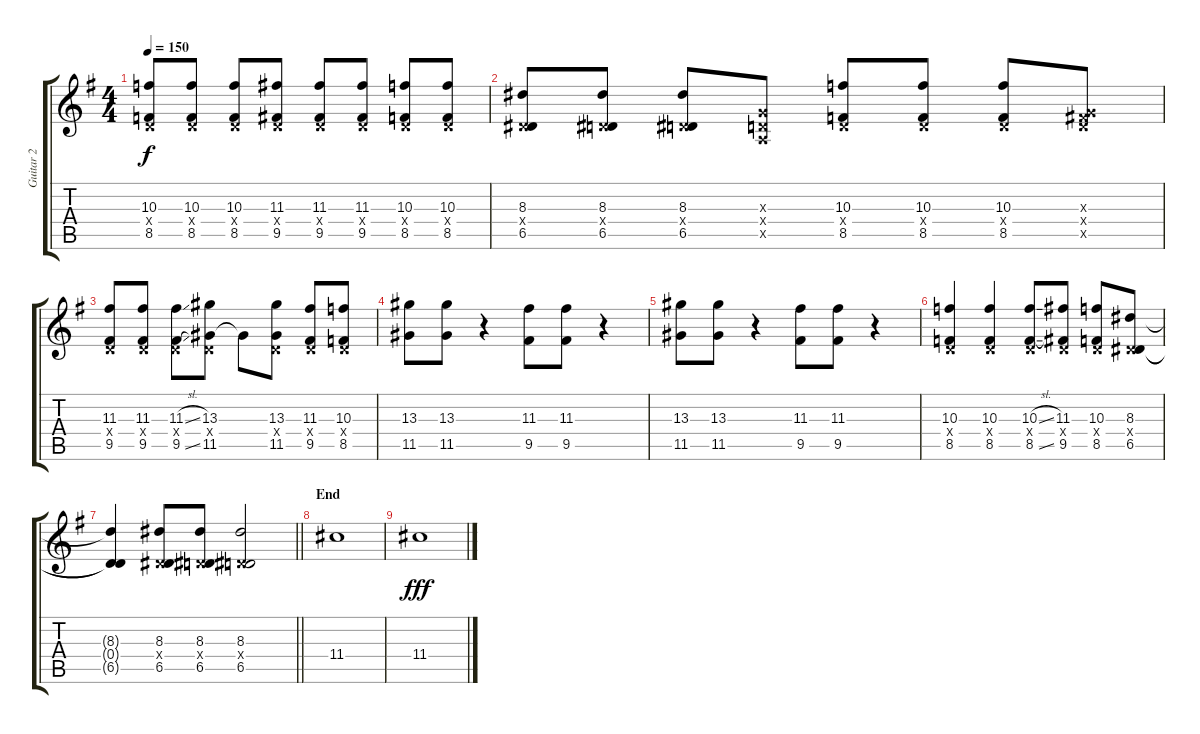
\track ("Guitar 2" "Guitar 2") {instrument distortionguitar}
\staff {score tabs}
\tuning (E4 B3 G3 D3 A2 D2) {hide}
\ts (4 4)
\tempo 150
\clef g2
\ks eminor
(10.3 0.4{x} 8.5).8{dy f} (10.3 0.4{x} 8.5).8 (10.3 0.4{x} 8.5).8 (11.3 0.4{x} 9.5).8 (11.3 0.4{x} 9.5).8 (11.3 0.4{x} 9.5).8 (10.3 0.4{x} 8.5).8 (10.3 0.4{x} 8.5).8 |
(8.3 0.4{x} 6.5).8 (8.3 0.4{x} 6.5).8 (8.3 0.4{x} 6.5).8 (0.3{x} 0.4{x} 0.5{x}).8 (10.3 0.4{x} 8.5).8 (10.3 0.4{x} 8.5).8 (10.3 0.4{x} 8.5).8 (0.3{x} 0.4{x} 9.5{x}).8 |
(11.3 0.4{x} 9.5).8 (11.3 0.4{x} 9.5).8 (11.3{sl} 0.4{x} 9.5{sl}).8 (13.3 0.4{x} 11.5).8 11.5{t}.8 (13.3 0.4{x} 11.5).8 (11.3 0.4{x} 9.5).8 (10.3 0.4{x} 8.5).8 |
(13.3 11.5).8 (13.3 11.5).8 r.4 (11.3 9.5).8 (11.3 9.5).8 r.4 |
(13.3 11.5).8 (13.3 11.5).8 r.4 (11.3 9.5).8 (11.3 9.5).8 r.4 |
(10.3 0.4{x} 8.5).4 (10.3 0.4{x} 8.5).4 (10.3{sl} 0.4{x} 8.5{sl}).8 (11.3 0.4{x} 9.5).8 (10.3 0.4{x} 8.5).8 (8.3 0.4{x} 6.5).8 |
\barLineRight lightlight
(8.3{t} 0.4{t} 6.5{t}).4 (8.3 0.4{x} 6.5).8 (8.3 0.4{x} 6.5).8 (8.3 0.4{x} 6.5).2 |
\section ("" "End")
11.4.1 |
11.4.1{dy fff}
